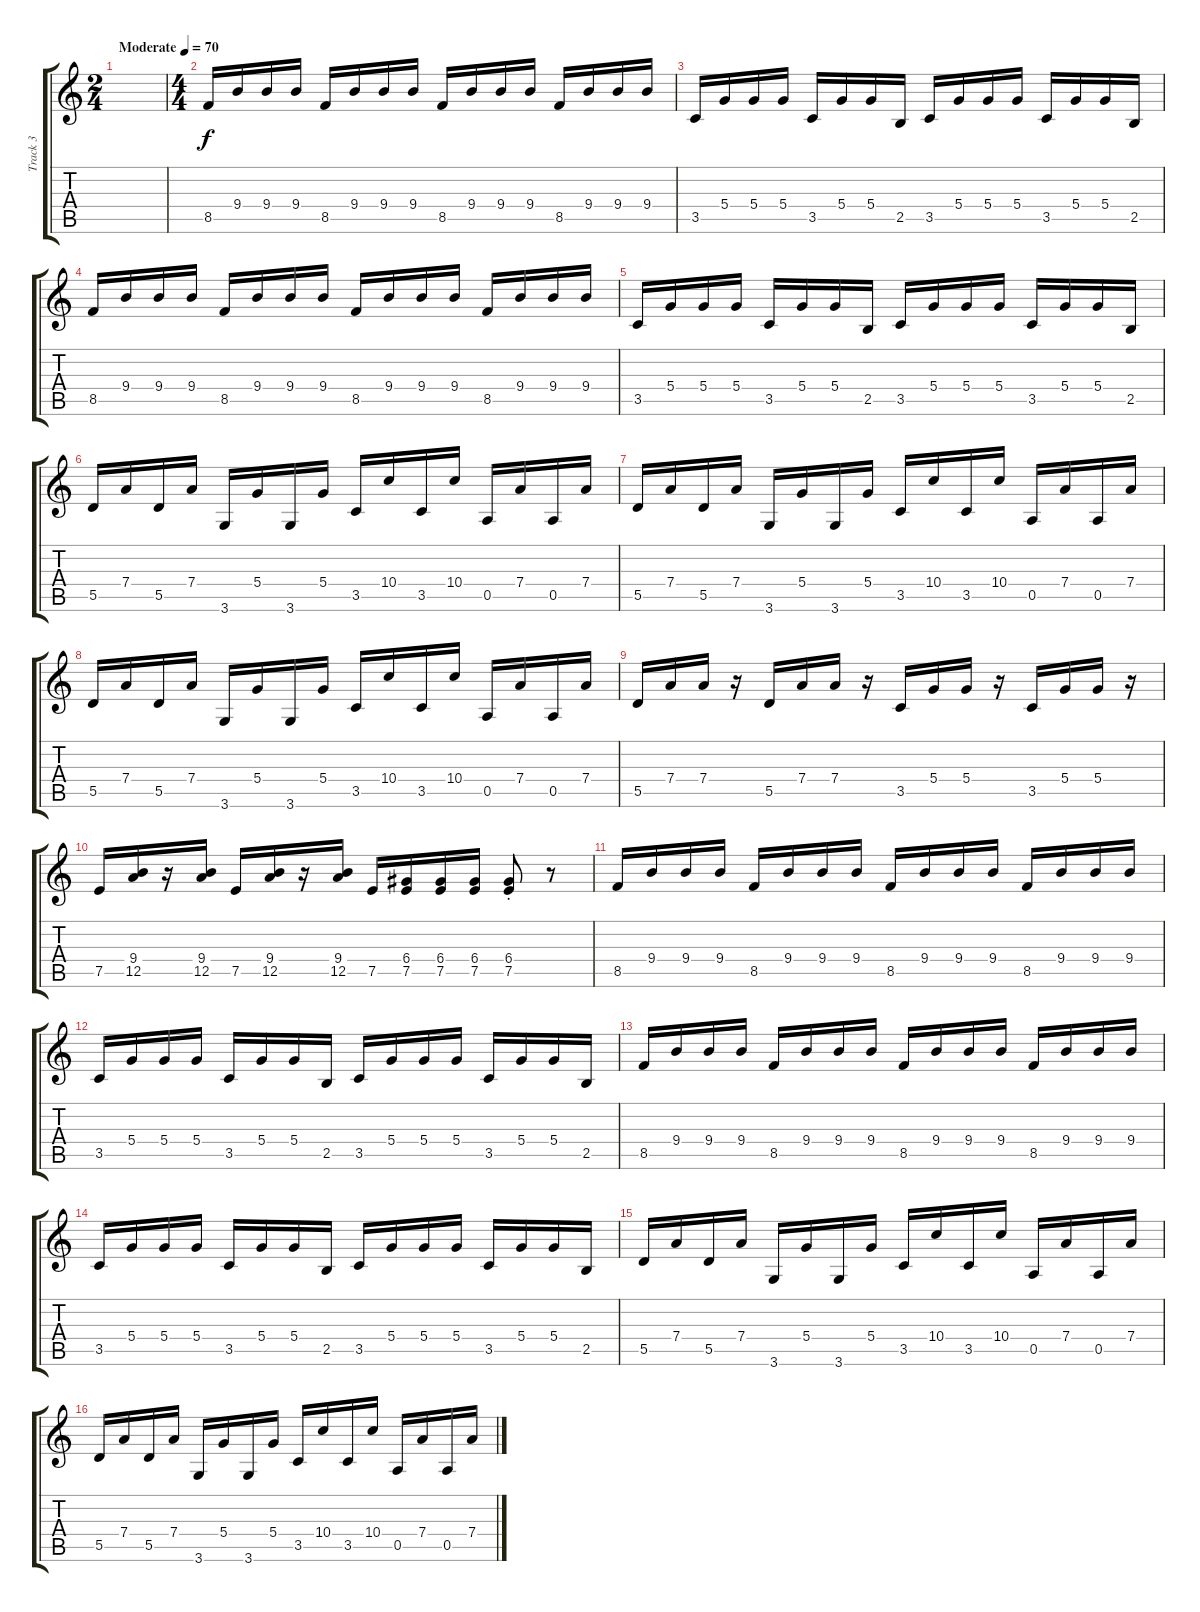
\track ("Track 3" "Track 3") {instrument acousticguitarsteel}
\staff {score tabs}
\tuning (E4 B3 G3 D3 A2 E2) {hide}
\ts (2 4)
\tempo (70 "Moderate")
\clef g2
\ks c
|
\ts (4 4)
8.5.16 9.4.16 9.4.16 9.4.16 8.5.16 9.4.16 9.4.16 9.4.16 8.5.16 9.4.16 9.4.16 9.4.16 8.5.16 9.4.16 9.4.16 9.4.16 |
3.5.16 5.4.16 5.4.16 5.4.16 3.5.16 5.4.16 5.4.16 2.5.16 3.5.16 5.4.16 5.4.16 5.4.16 3.5.16 5.4.16 5.4.16 2.5.16 |
8.5.16 9.4.16 9.4.16 9.4.16 8.5.16 9.4.16 9.4.16 9.4.16 8.5.16 9.4.16 9.4.16 9.4.16 8.5.16 9.4.16 9.4.16 9.4.16 |
3.5.16 5.4.16 5.4.16 5.4.16 3.5.16 5.4.16 5.4.16 2.5.16 3.5.16 5.4.16 5.4.16 5.4.16 3.5.16 5.4.16 5.4.16 2.5.16 |
5.5.16 7.4.16 5.5.16 7.4.16 3.6.16 5.4.16 3.6.16 5.4.16 3.5.16 10.4.16 3.5.16 10.4.16 0.5.16 7.4.16 0.5.16 7.4.16 |
5.5.16 7.4.16 5.5.16 7.4.16 3.6.16 5.4.16 3.6.16 5.4.16 3.5.16 10.4.16 3.5.16 10.4.16 0.5.16 7.4.16 0.5.16 7.4.16 |
5.5.16 7.4.16 5.5.16 7.4.16 3.6.16 5.4.16 3.6.16 5.4.16 3.5.16 10.4.16 3.5.16 10.4.16 0.5.16 7.4.16 0.5.16 7.4.16 |
5.5.16 7.4.16 7.4.16 r.16 5.5.16 7.4.16 7.4.16 r.16 3.5.16 5.4.16 5.4.16 r.16 3.5.16 5.4.16 5.4.16 r.16 |
7.5.16 (9.4 12.5).16 r.16 (9.4 12.5).16 7.5.16 (9.4 12.5).16 r.16 (9.4 12.5).16 7.5.16 (6.4 7.5).16 (6.4 7.5).16 (6.4 7.5).16 (6.4 7.5{st}).8 r.8 |
8.5.16 9.4.16 9.4.16 9.4.16 8.5.16 9.4.16 9.4.16 9.4.16 8.5.16 9.4.16 9.4.16 9.4.16 8.5.16 9.4.16 9.4.16 9.4.16 |
3.5.16 5.4.16 5.4.16 5.4.16 3.5.16 5.4.16 5.4.16 2.5.16 3.5.16 5.4.16 5.4.16 5.4.16 3.5.16 5.4.16 5.4.16 2.5.16 |
8.5.16 9.4.16 9.4.16 9.4.16 8.5.16 9.4.16 9.4.16 9.4.16 8.5.16 9.4.16 9.4.16 9.4.16 8.5.16 9.4.16 9.4.16 9.4.16 |
3.5.16 5.4.16 5.4.16 5.4.16 3.5.16 5.4.16 5.4.16 2.5.16 3.5.16 5.4.16 5.4.16 5.4.16 3.5.16 5.4.16 5.4.16 2.5.16 |
5.5.16 7.4.16 5.5.16 7.4.16 3.6.16 5.4.16 3.6.16 5.4.16 3.5.16 10.4.16 3.5.16 10.4.16 0.5.16 7.4.16 0.5.16 7.4.16 |
5.5.16 7.4.16 5.5.16 7.4.16 3.6.16 5.4.16 3.6.16 5.4.16 3.5.16 10.4.16 3.5.16 10.4.16 0.5.16 7.4.16 0.5.16 7.4.16
